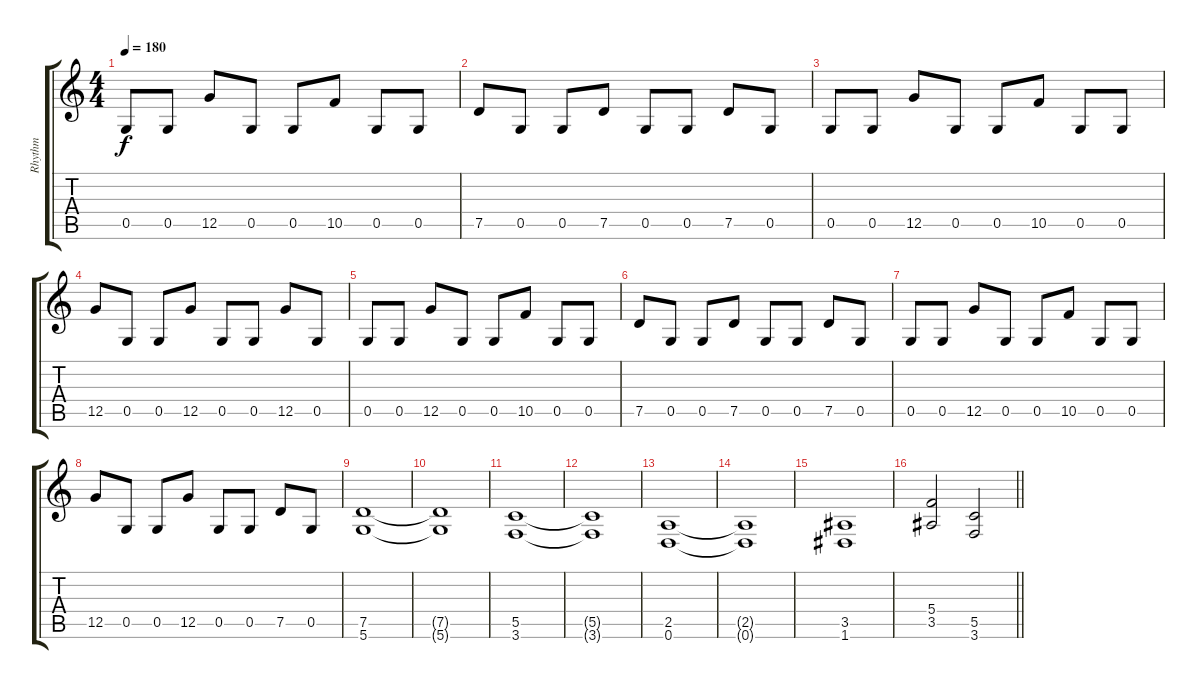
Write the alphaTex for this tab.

\track ("Rhythm" "Rhythm") {instrument distortionguitar}
\staff {score tabs}
\tuning (D4 A3 F3 C3 G2 D2) {hide}
\ts (4 4)
\tempo 180
\clef g2
\ks c
0.5.8{dy f} 0.5.8 12.5.8 0.5.8 0.5.8 10.5.8 0.5.8 0.5.8 |
7.5.8 0.5.8 0.5.8 7.5.8 0.5.8 0.5.8 7.5.8 0.5.8 |
0.5.8 0.5.8 12.5.8 0.5.8 0.5.8 10.5.8 0.5.8 0.5.8 |
12.5.8 0.5.8 0.5.8 12.5.8 0.5.8 0.5.8 12.5.8 0.5.8 |
0.5.8 0.5.8 12.5.8 0.5.8 0.5.8 10.5.8 0.5.8 0.5.8 |
7.5.8 0.5.8 0.5.8 7.5.8 0.5.8 0.5.8 7.5.8 0.5.8 |
0.5.8 0.5.8 12.5.8 0.5.8 0.5.8 10.5.8 0.5.8 0.5.8 |
12.5.8 0.5.8 0.5.8 12.5.8 0.5.8 0.5.8 7.5.8 0.5.8 |
(7.5 5.6).1 |
(7.5{t} 5.6{t}).1 |
(5.5 3.6).1 |
(5.5{t} 3.6{t}).1 |
(2.5 0.6).1 |
(2.5{t} 0.6{t}).1 |
(3.5 1.6).1 |
\barLineRight lightlight
(5.4 3.5).2 (5.5 3.6).2
